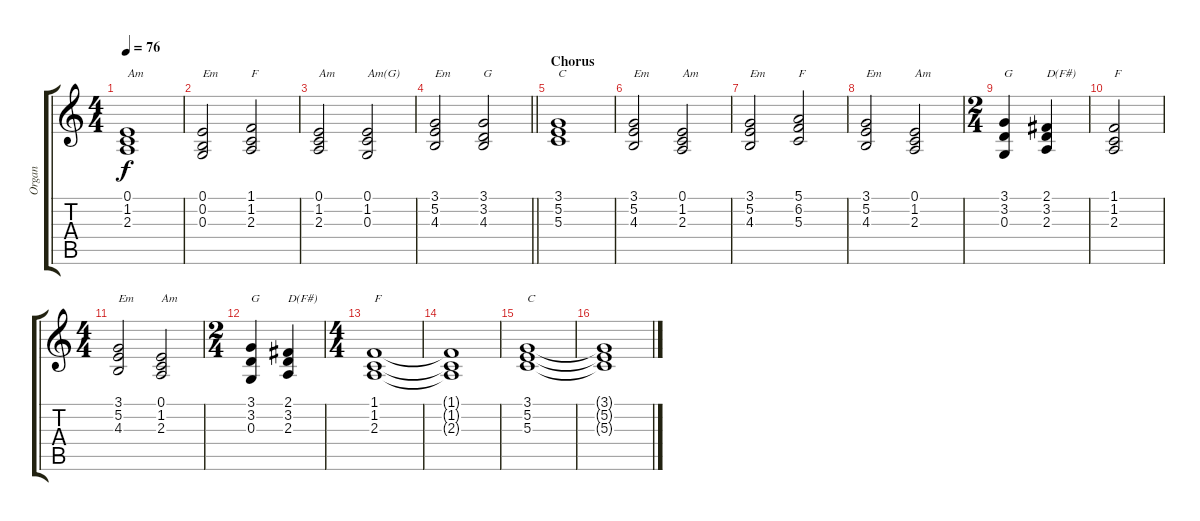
\track ("Organ" "Organ") {instrument percussiveorgan}
\staff {score tabs}
\tuning (E4 B3 G3 D3 A2 E2) {hide}
\ts (4 4)
\tempo 76
\clef g2
\ks c
(0.1 1.2 2.3).1{txt "Am" dy f} |
(0.1 0.2 0.3).2{txt "Em"} (1.1 1.2 2.3).2{txt "F"} |
(0.1 1.2 2.3).2{txt "Am"} (0.1 1.2 0.3).2{txt "Am(G)"} |
\barLineRight lightlight
(3.1 5.2 4.3).2{txt "Em"} (3.1 3.2 4.3).2{txt "G"} |
\section ("" "Chorus")
(3.1 5.2 5.3).1{txt "C"} |
(3.1 5.2 4.3).2{txt "Em"} (0.1 1.2 2.3).2{txt "Am"} |
(3.1 5.2 4.3).2{txt "Em"} (5.1 6.2 5.3).2{txt "F"} |
(3.1 5.2 4.3).2{txt "Em"} (0.1 1.2 2.3).2{txt "Am"} |
\ts (2 4)
(3.1 3.2 0.3).4{txt "G"} (2.1 3.2 2.3).4{txt "D(F#)"} |
(1.1 1.2 2.3).2{txt "F"} |
\ts (4 4)
(3.1 5.2 4.3).2{txt "Em"} (0.1 1.2 2.3).2{txt "Am"} |
\ts (2 4)
(3.1 3.2 0.3).4{txt "G"} (2.1 3.2 2.3).4{txt "D(F#)"} |
\ts (4 4)
(1.1 1.2 2.3).1{txt "F"} |
(1.1{t} 1.2{t} 2.3{t}).1 |
(3.1 5.2 5.3).1{txt "C"} |
(3.1{t} 5.2{t} 5.3{t}).1
